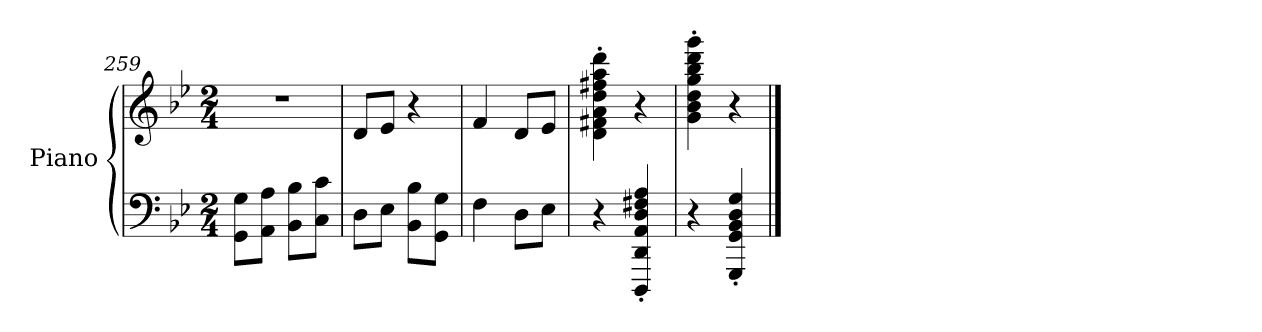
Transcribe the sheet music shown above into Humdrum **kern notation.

**kern	**kern
*part1	*part1
*staff2	*staff1
*I"Piano	*
*I'Pno.	*
*clefF4	*clefG2
*k[b-e-]	*k[b-e-]
*M2/4	*M2/4
=259	=259
8GG\ 8G\L	2r
8AA\ 8A\J	.
8BB-\ 8B-\L	.
8C\ 8c\J	.
=260	=260
8D\L	8d/L
8E-\J	8e-/J
8BB-\ 8B-\L	4r
8GG\ 8G\J	.
=261	=261
4F\	4f/
8D\L	8d/L
8E-\J	8e-/J
=262	=262
4r	4d\' 4f#X\' 4a\' 4dd\' 4ff#X\' 4aa\' 4ddd\'
4DDD/' 4DD/' 4AA/' 4D/' 4F#X/' 4A/'	4r
=263	=263
4r	4g\' 4b-\' 4dd\' 4gg\' 4bb-\' 4ddd\' 4ggg\'
4GGG/' 4GG/' 4BB-/' 4D/' 4G/'	4r
==	==
*-	*-
